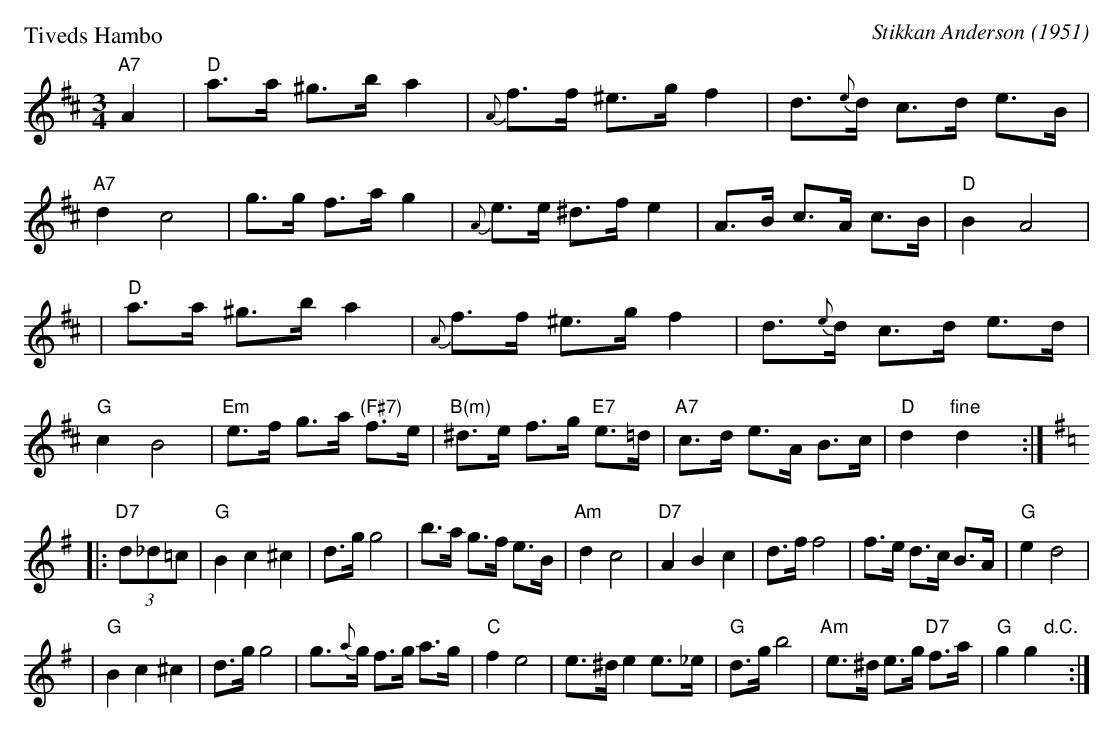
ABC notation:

X:1
P: Tiveds Hambo
C: Stikkan Anderson (1951)
M: 3/4
L: 1/8
K: D
"A7"A2 \
| "D"a>a ^g>b a2 | {A}f>f ^e>g f2 | d>{e}d c>d e>B |"A7"d2 c4 \
| g>g f>a g2 | {A}e>e ^d>f e2 | A>B c>A c>B | "D"B2 A4 |
| "D"a>a ^g>b a2 | {A}f>f ^e>g f2 | d>{e}d c>d e>d | "G"c2 B4 \
| "Em"e>f g>a "(F#7)"f>e | "B(m)"^d>e f>g "E7"e>=d | "A7"c>d e>A B>c | "D"d2 "fine"d2 y:|[K:=c]
K: G
|: "D7"(3d_d=c \
| "G"B2 c2 ^c2 | d>g g4 | b>a g>f e>B |"Am"d2 c4 \
| "D7"A2 B2 c2 | d>f f4 | f>e d>c B>A | "G"e2 d4 |
| "G"B2 c2 ^c2 | d>g g4 | g>{a}g f>g a>g | "C"f2 e4 \
| e>^d e2 e>_e | "G"d>g b4 | "Am"e>^d e>g "D7"f>a | "G"g2 g2 "d.C."y:|
